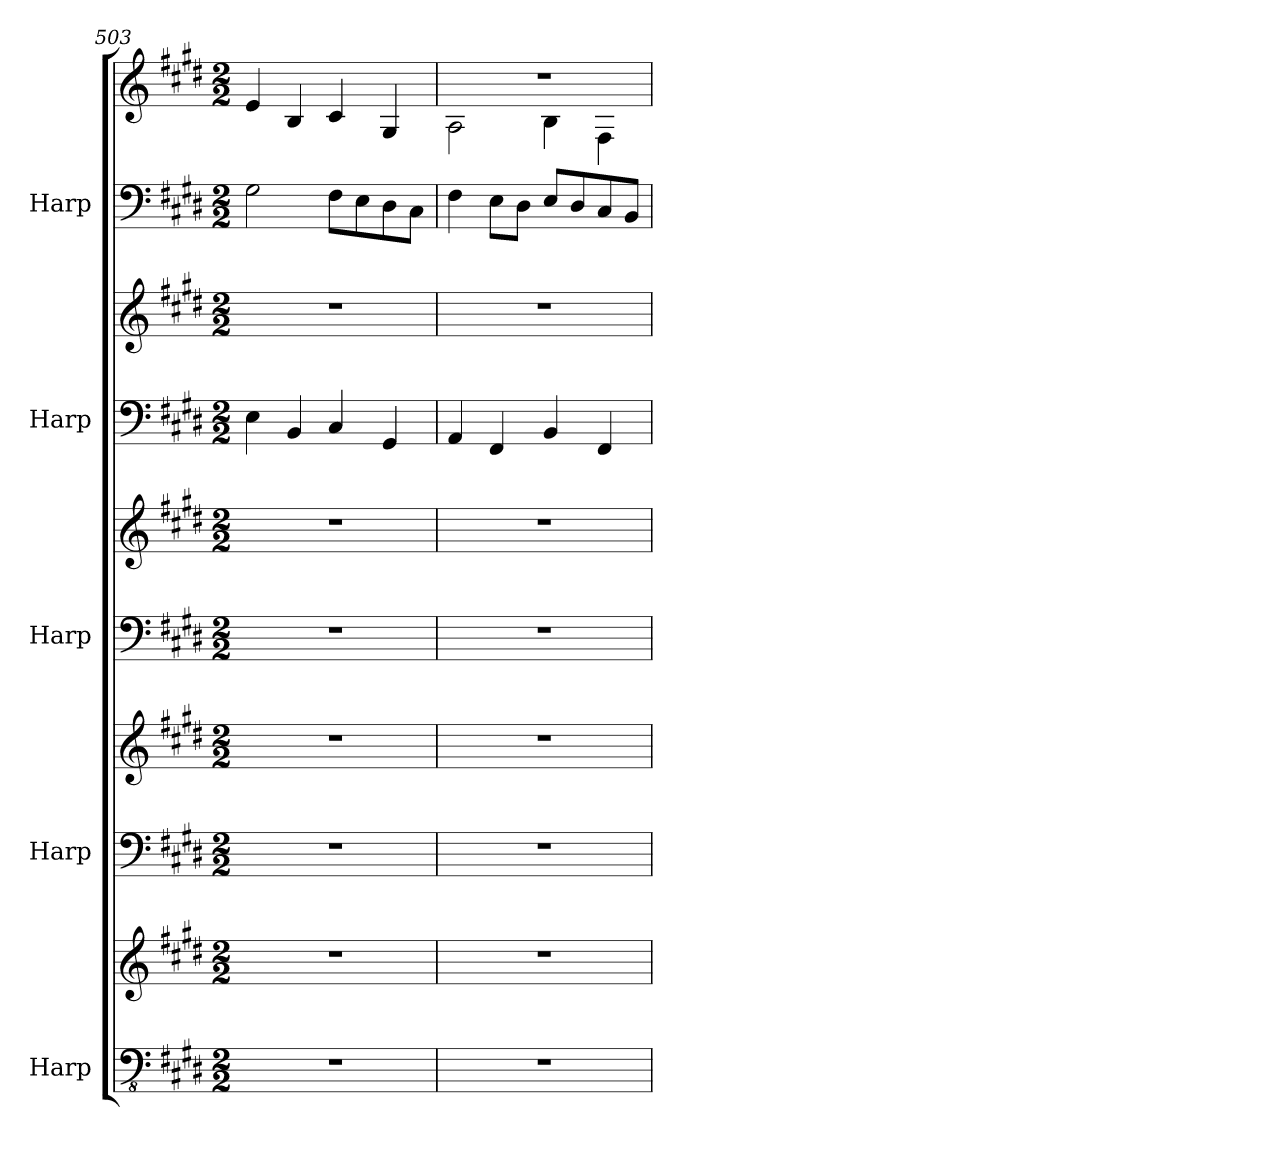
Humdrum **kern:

**kern	**kern	**kern	**kern	**kern	**kern	**kern	**kern	**kern	**kern
*part5	*part5	*part4	*part4	*part3	*part3	*part2	*part2	*part1	*part1
*staff10	*staff9	*staff8	*staff7	*staff6	*staff5	*staff4	*staff3	*staff2	*staff1
*I"Harp	*	*I"Harp	*	*I"Harp	*	*I"Harp	*	*I"Harp	*
*I'Hp	*	*I'Hp	*	*I'Hp	*	*I'Hp	*	*I'Hp	*
*clefFv4	*clefG2	*clefF4	*clefG2	*clefF4	*clefG2	*clefF4	*clefG2	*clefF4	*clefG2
*k[f#c#g#d#]	*k[f#c#g#d#]	*k[f#c#g#d#]	*k[f#c#g#d#]	*k[f#c#g#d#]	*k[f#c#g#d#]	*k[f#c#g#d#]	*k[f#c#g#d#]	*k[f#c#g#d#]	*k[f#c#g#d#]
*M2/2	*M2/2	*M2/2	*M2/2	*M2/2	*M2/2	*M2/2	*M2/2	*M2/2	*M2/2
=503	=503	=503	=503	=503	=503	=503	=503	=503	=503
1r	1r	1r	1r	1r	1r	4E\	1r	2G#\	4e/
.	.	.	.	.	.	4BB/	.	.	4B/
.	.	.	.	.	.	4C#/	.	8F#\L	4c#/
.	.	.	.	.	.	.	.	8E\	.
.	.	.	.	.	.	4GG#/	.	8D#\	4G#/
.	.	.	.	.	.	.	.	8C#\J	.
=504	=504	=504	=504	=504	=504	=504	=504	=504	=504
*	*	*	*	*	*	*	*	*	*^
1r	1r	1r	1r	1r	1r	4AA/	1r	4F#\	1r	2A\
.	.	.	.	.	.	4FF#/	.	8E\L	.	.
.	.	.	.	.	.	.	.	8D#\J	.	.
.	.	.	.	.	.	4BB/	.	8E/L	.	4B\
.	.	.	.	.	.	.	.	8D#/	.	.
.	.	.	.	.	.	4FF#/	.	8C#/	.	4F#\
.	.	.	.	.	.	.	.	8BB/J	.	.
*	*	*	*	*	*	*	*	*	*v	*v
=	=	=	=	=	=	=	=	=	=
*-	*-	*-	*-	*-	*-	*-	*-	*-	*-
